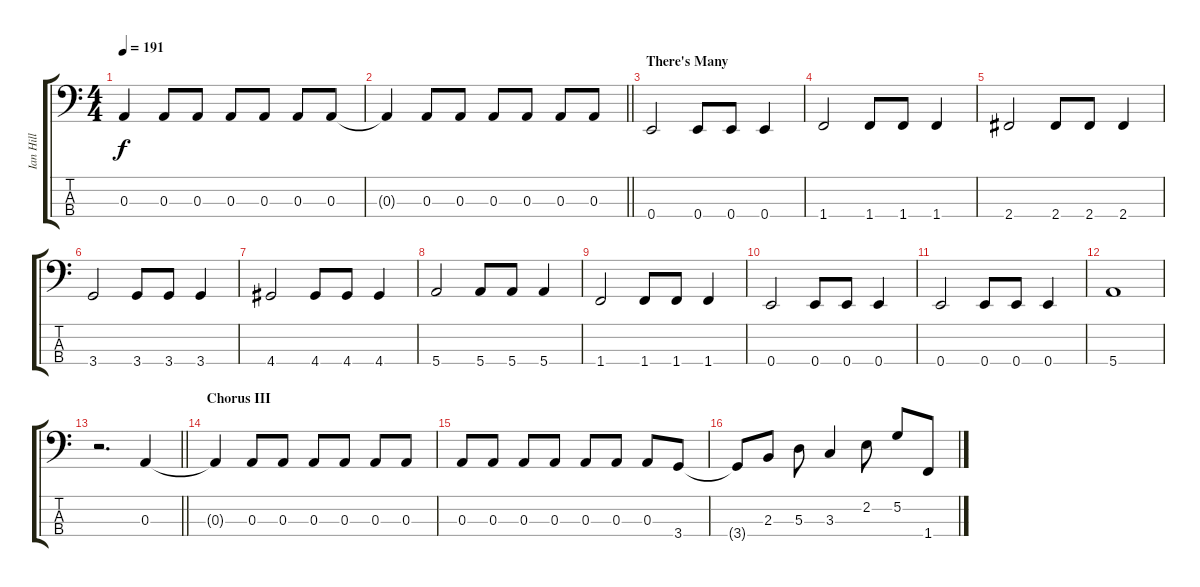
\track ("Ian Hill" "Ian Hill") {instrument electricbassfinger}
\staff {score tabs}
\tuning (G2 D2 A1 E1) {hide}
\ts (4 4)
\tempo 191
\clef f4
\ks c
0.3{t}.4{dy f} 0.3.8 0.3.8 0.3.8 0.3.8 0.3.8 0.3.8 |
\barLineRight lightlight
0.3{t}.4 0.3.8 0.3.8 0.3.8 0.3.8 0.3.8 0.3.8 |
\section ("" "There's Many")
0.4.2 0.4.8 0.4.8 0.4.4 |
1.4.2 1.4.8 1.4.8 1.4.4 |
2.4.2 2.4.8 2.4.8 2.4.4 |
3.4.2 3.4.8 3.4.8 3.4.4 |
4.4.2 4.4.8 4.4.8 4.4.4 |
5.4.2 5.4.8 5.4.8 5.4.4 |
1.4.2 1.4.8 1.4.8 1.4.4 |
0.4.2 0.4.8 0.4.8 0.4.4 |
0.4.2 0.4.8 0.4.8 0.4.4 |
5.4.1 |
\barLineRight lightlight
r.2{d} 0.3.4 |
\section ("" "Chorus III")
0.3{t}.4 0.3.8 0.3.8 0.3.8 0.3.8 0.3.8 0.3.8 |
0.3.8 0.3.8 0.3.8 0.3.8 0.3.8 0.3.8 0.3.8 3.4.8 |
3.4{t}.8 2.3.8 5.3.8 3.3.4 2.2.8 5.2.8 1.4.8
